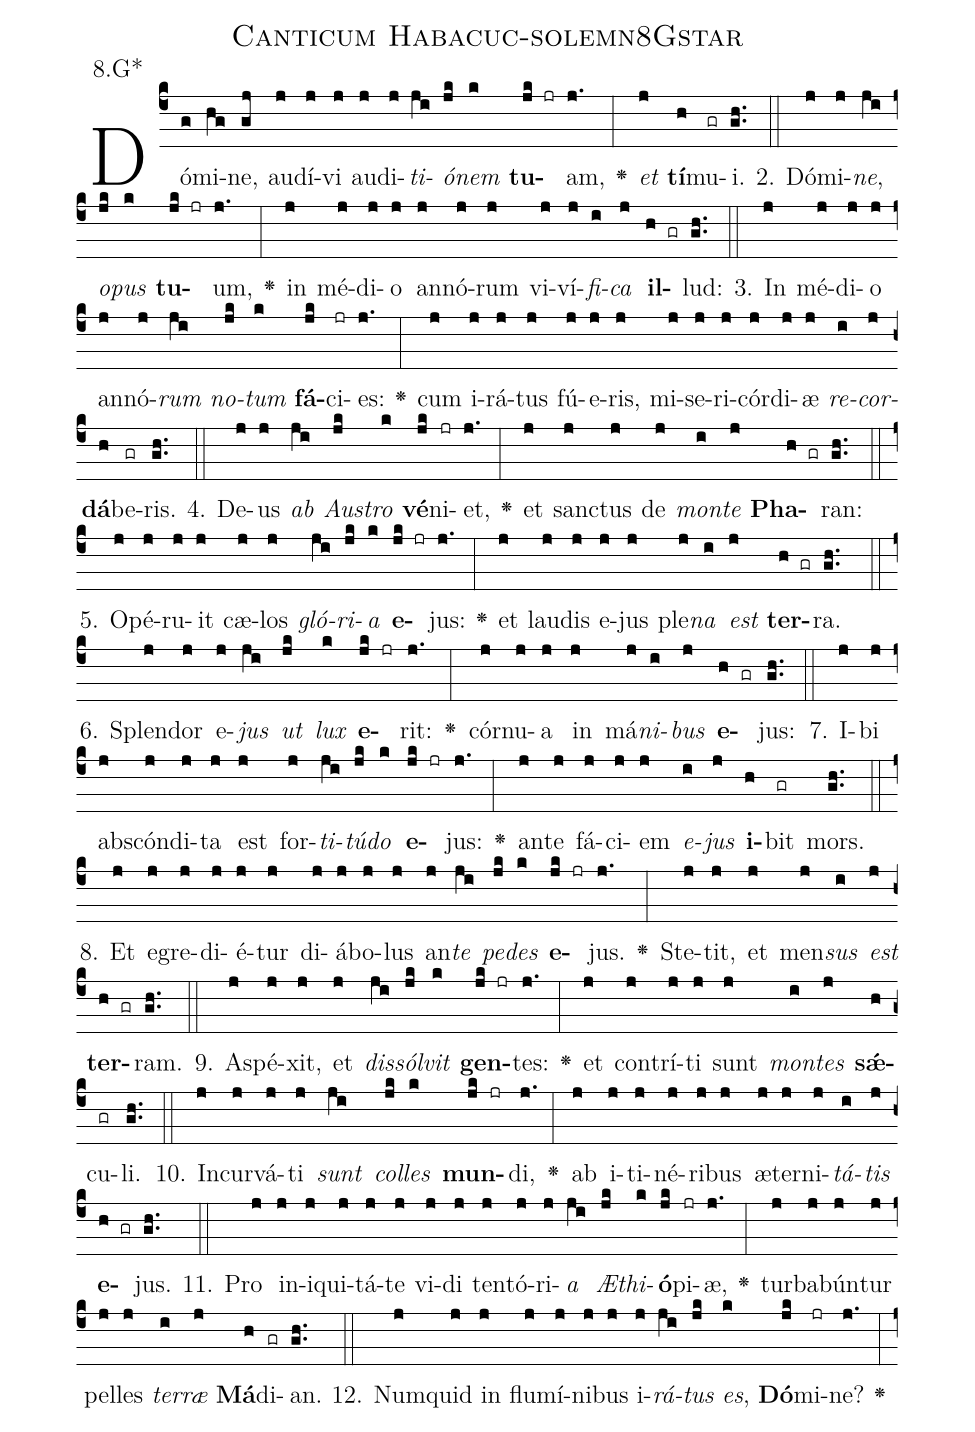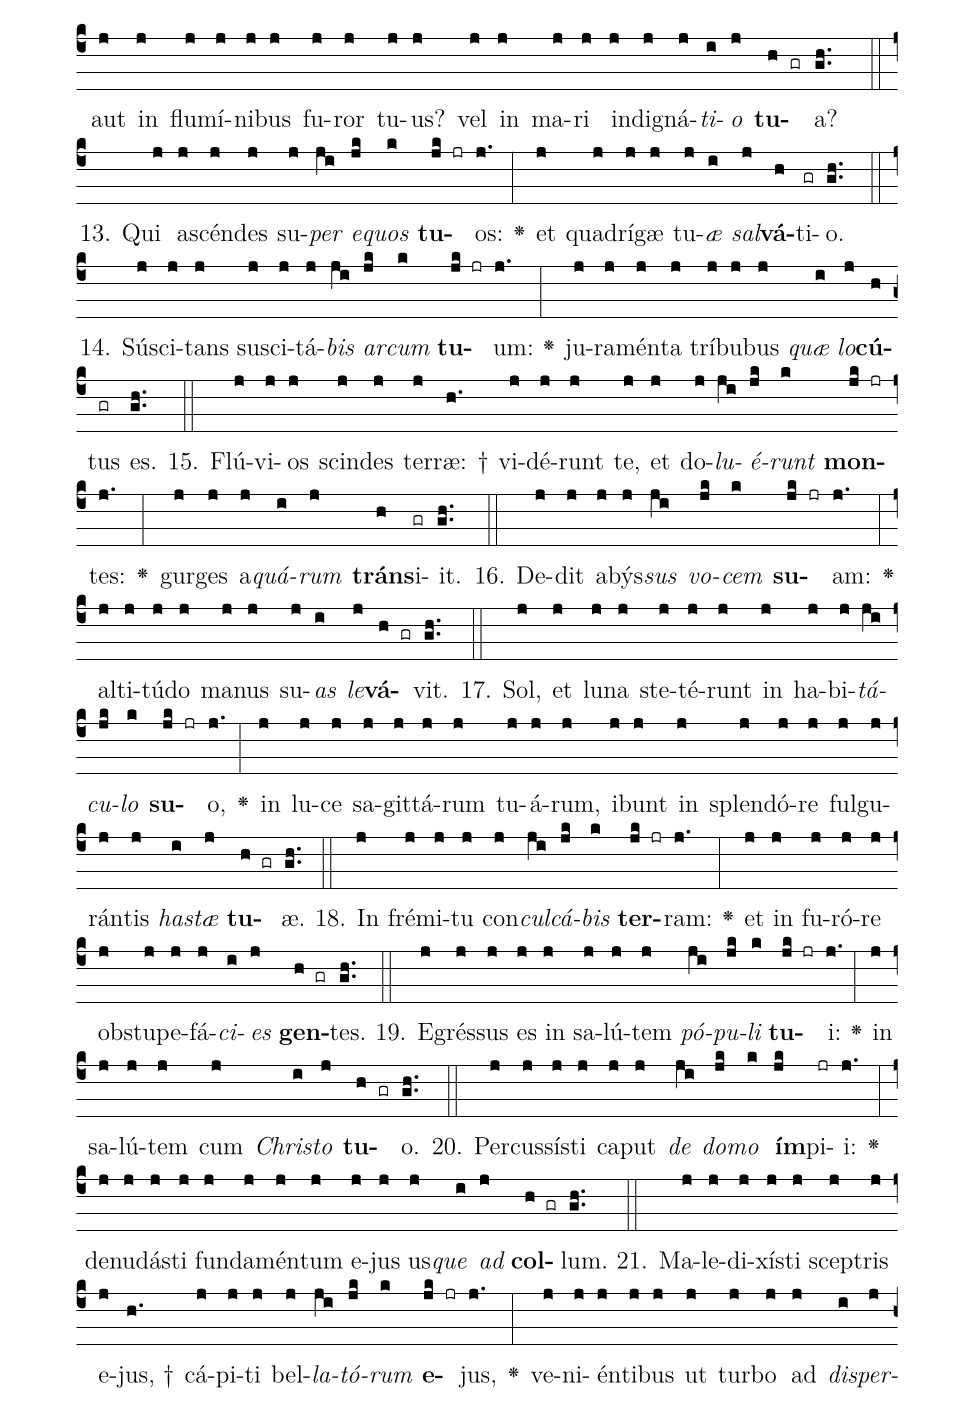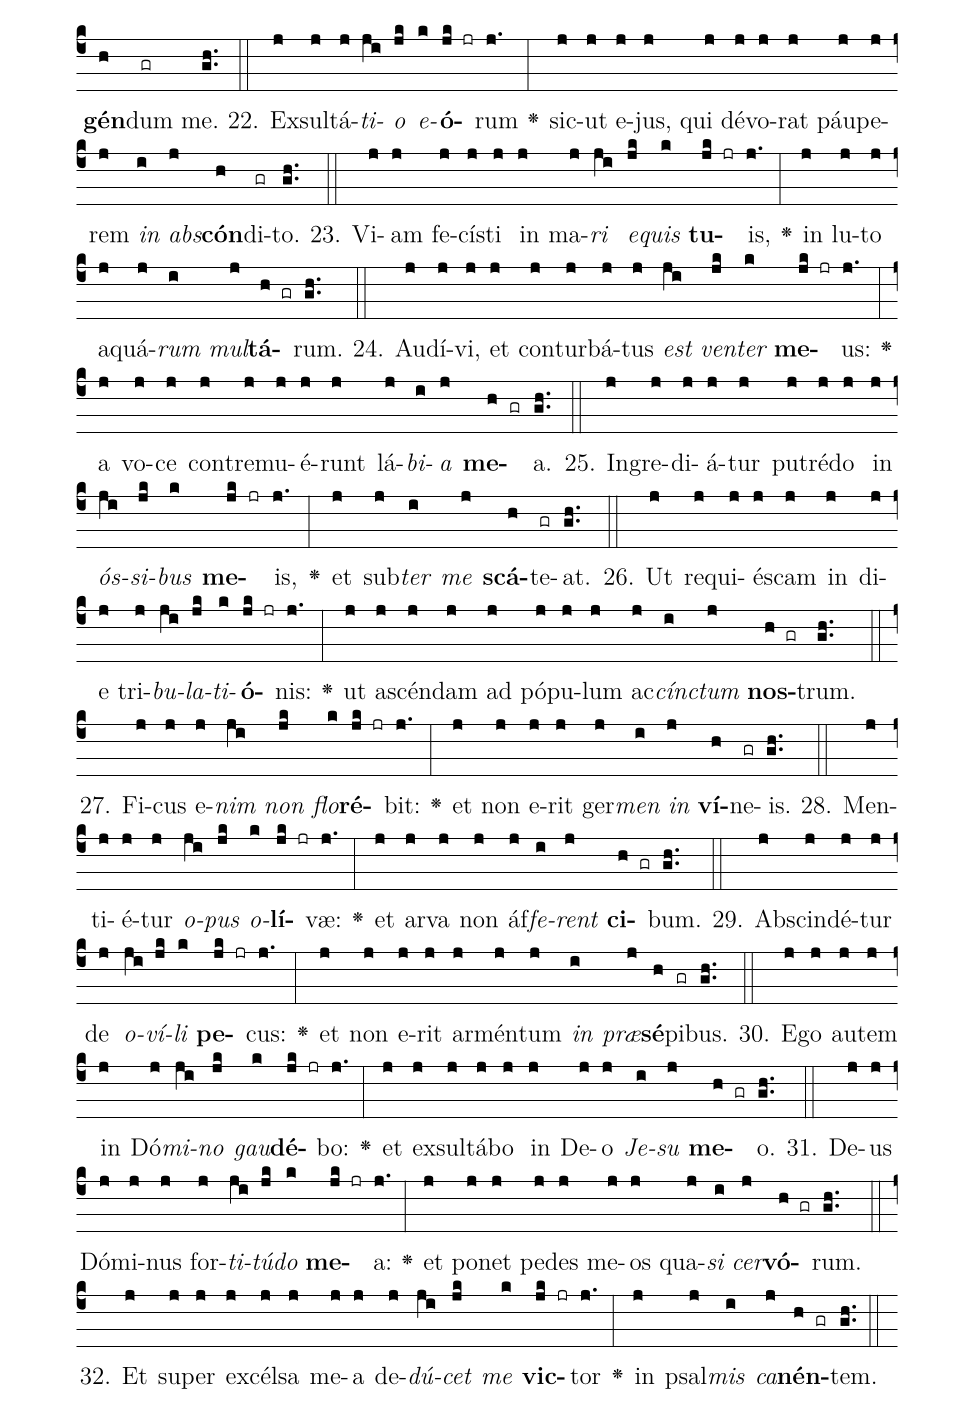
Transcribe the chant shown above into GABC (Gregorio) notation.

name: Canticum Habacuc-solemn8Gstar;
annotation: 8.G*;
%%
(c4)Dó(g)mi(hg)ne,(gj) au(j)dí(j)vi(j) au(j)di(j)<i>ti</i>(ji)<i>ó</i>(jk)<i>nem</i>(k) <b>tu</b>(jk jr)am,(j.) <v>\greheightstar</v>(:) <i>et</i>(j) <b>tí</b>(h)mu(gr)i.(gh..) (::)
2. Dó(j)mi(j)<i>ne</i>,(ji) <i>o</i>(jk)<i>pus</i>(k) <b>tu</b>(jk jr)um,(j.) <v>\greheightstar</v>(:) in(j) mé(j)di(j)o(j) an(j)nó(j)rum(j) vi(j)ví(j)<i>fi</i>(i)<i>ca</i>(j) <b>il</b>(h gr)lud:(gh..) (::)
3. In(j) mé(j)di(j)o(j) an(j)nó(j)<i>rum</i>(ji) <i>no</i>(jk)<i>tum</i>(k) <b>fá</b>(jk)ci(jr)es:(j.) <v>\greheightstar</v>(:) cum(j) i(j)rá(j)tus(j) fú(j)e(j)ris,(j) mi(j)se(j)ri(j)cór(j)di(j)æ(j) <i>re</i>(i)<i>cor</i>(j)<b>dá</b>(h)be(gr)ris.(gh..) (::)
4. De(j)us(j) <i>ab</i>(ji) <i>Aus</i>(jk)<i>tro</i>(k) <b>vé</b>(jk)ni(jr)et,(j.) <v>\greheightstar</v>(:) et(j) sanc(j)tus(j) de(j) <i>mon</i>(i)<i>te</i>(j) <b>Pha</b>(h gr)ran:(gh..) (::)
5. O(j)pé(j)ru(j)it(j) cæ(j)los(j) <i>gló</i>(ji)<i>ri</i>(jk)<i>a</i>(k) <b>e</b>(jk jr)jus:(j.) <v>\greheightstar</v>(:) et(j) lau(j)dis(j) e(j)jus(j) ple(j)<i>na</i>(i) <i>est</i>(j) <b>ter</b>(h gr)ra.(gh..) (::)
6. Splen(j)dor(j) e(j)<i>jus</i>(ji) <i>ut</i>(jk) <i>lux</i>(k) <b>e</b>(jk jr)rit:(j.) <v>\greheightstar</v>(:) cór(j)nu(j)a(j) in(j) má(j)<i>ni</i>(i)<i>bus</i>(j) <b>e</b>(h gr)jus:(gh..) (::)
7. I(j)bi(j) abs(j)cón(j)di(j)ta(j) est(j) for(j)<i>ti</i>(ji)<i>tú</i>(jk)<i>do</i>(k) <b>e</b>(jk jr)jus:(j.) <v>\greheightstar</v>(:) an(j)te(j) fá(j)ci(j)em(j) <i>e</i>(i)<i>jus</i>(j) <b>i</b>(h)bit(gr) mors.(gh..) (::)
8. Et(j) e(j)gre(j)di(j)é(j)tur(j) di(j)á(j)bo(j)lus(j) an(j)<i>te</i>(ji) <i>pe</i>(jk)<i>des</i>(k) <b>e</b>(jk jr)jus.(j.) <v>\greheightstar</v>(:) Ste(j)tit,(j) et(j) men(j)<i>sus</i>(i) <i>est</i>(j) <b>ter</b>(h gr)ram.(gh..) (::)
9. A(j)spé(j)xit,(j) et(j) <i>dis</i>(ji)<i>sól</i>(jk)<i>vit</i>(k) <b>gen</b>(jk jr)tes:(j.) <v>\greheightstar</v>(:) et(j) con(j)trí(j)ti(j) sunt(j) <i>mon</i>(i)<i>tes</i>(j) <b>sǽ</b>(h)cu(gr)li.(gh..) (::)
10. In(j)cur(j)vá(j)ti(j) <i>sunt</i>(ji) <i>col</i>(jk)<i>les</i>(k) <b>mun</b>(jk jr)di,(j.) <v>\greheightstar</v>(:) ab(j) i(j)ti(j)né(j)ri(j)bus(j) æ(j)ter(j)ni(j)<i>tá</i>(i)<i>tis</i>(j) <b>e</b>(h gr)jus.(gh..) (::)
11. Pro(j) in(j)i(j)qui(j)tá(j)te(j) vi(j)di(j) ten(j)tó(j)ri(j)<i>a</i>(ji) <i>Æ</i>(jk)<i>thi</i>(k)<b>ó</b>(jk)pi(jr)æ,(j.) <v>\greheightstar</v>(:) tur(j)ba(j)bún(j)tur(j) pel(j)les(j) <i>ter</i>(i)<i>ræ</i>(j) <b>Má</b>(h)di(gr)an.(gh..) (::)
12. Num(j)quid(j) in(j) flu(j)mí(j)ni(j)bus(j) i(j)<i>rá</i>(ji)<i>tus</i>(jk) <i>es</i>,(k) <b>Dó</b>(jk)mi(jr)ne?(j.) <v>\greheightstar</v>(:) aut(j) in(j) flu(j)mí(j)ni(j)bus(j) fu(j)ror(j) tu(j)us?(j) vel(j) in(j) ma(j)ri(j) in(j)di(j)gná(j)<i>ti</i>(i)<i>o</i>(j) <b>tu</b>(h gr)a?(gh..) (::)
13. Qui(j) a(j)scén(j)des(j) su(j)<i>per</i>(ji) <i>e</i>(jk)<i>quos</i>(k) <b>tu</b>(jk jr)os:(j.) <v>\greheightstar</v>(:) et(j) qua(j)drí(j)gæ(j) tu(j)<i>æ</i>(i) <i>sal</i>(j)<b>vá</b>(h)ti(gr)o.(gh..) (::)
14. Sú(j)sci(j)tans(j) su(j)sci(j)tá(j)<i>bis</i>(ji) <i>ar</i>(jk)<i>cum</i>(k) <b>tu</b>(jk jr)um:(j.) <v>\greheightstar</v>(:) ju(j)ra(j)mén(j)ta(j) trí(j)bu(j)bus(j) <i>quæ</i>(i) <i>lo</i>(j)<b>cú</b>(h)tus(gr) es.(gh..) (::)
15. Flú(j)vi(j)os(j) scin(j)des(j) ter(j)ræ: †(h.) vi(j)dé(j)runt(j) te,(j) et(j) do(j)<i>lu</i>(ji)<i>é</i>(jk)<i>runt</i>(k) <b>mon</b>(jk jr)tes:(j.) <v>\greheightstar</v>(:) gur(j)ges(j) a(j)<i>quá</i>(i)<i>rum</i>(j) <b>tráns</b>(h)i(gr)it.(gh..) (::)
16. De(j)dit(j) a(j)býs(j)<i>sus</i>(ji) <i>vo</i>(jk)<i>cem</i>(k) <b>su</b>(jk jr)am:(j.) <v>\greheightstar</v>(:) al(j)ti(j)tú(j)do(j) ma(j)nus(j) su(j)<i>as</i>(i) <i>le</i>(j)<b>vá</b>(h gr)vit.(gh..) (::)
17. Sol,(j) et(j) lu(j)na(j) ste(j)té(j)runt(j) in(j) ha(j)bi(j)<i>tá</i>(ji)<i>cu</i>(jk)<i>lo</i>(k) <b>su</b>(jk jr)o,(j.) <v>\greheightstar</v>(:) in(j) lu(j)ce(j) sa(j)git(j)tá(j)rum(j) tu(j)á(j)rum,(j) i(j)bunt(j) in(j) splen(j)dó(j)re(j) ful(j)gu(j)rán(j)tis(j) <i>has</i>(i)<i>tæ</i>(j) <b>tu</b>(h gr)æ.(gh..) (::)
18. In(j) fré(j)mi(j)tu(j) con(j)<i>cul</i>(ji)<i>cá</i>(jk)<i>bis</i>(k) <b>ter</b>(jk jr)ram:(j.) <v>\greheightstar</v>(:) et(j) in(j) fu(j)ró(j)re(j) ob(j)stu(j)pe(j)fá(j)<i>ci</i>(i)<i>es</i>(j) <b>gen</b>(h gr)tes.(gh..) (::)
19. E(j)grés(j)sus(j) es(j) in(j) sa(j)lú(j)tem(j) <i>pó</i>(ji)<i>pu</i>(jk)<i>li</i>(k) <b>tu</b>(jk jr)i:(j.) <v>\greheightstar</v>(:) in(j) sa(j)lú(j)tem(j) cum(j) <i>Chris</i>(i)<i>to</i>(j) <b>tu</b>(h gr)o.(gh..) (::)
20. Per(j)cus(j)sís(j)ti(j) ca(j)put(j) <i>de</i>(ji) <i>do</i>(jk)<i>mo</i>(k) <b>ím</b>(jk)pi(jr)i:(j.) <v>\greheightstar</v>(:) de(j)nu(j)dás(j)ti(j) fun(j)da(j)mén(j)tum(j) e(j)jus(j) us(j)<i>que</i>(i) <i>ad</i>(j) <b>col</b>(h gr)lum.(gh..) (::)
21. Ma(j)le(j)di(j)xís(j)ti(j) scep(j)tris(j) e(j)jus, †(h.) cá(j)pi(j)ti(j) bel(j)<i>la</i>(ji)<i>tó</i>(jk)<i>rum</i>(k) <b>e</b>(jk jr)jus,(j.) <v>\greheightstar</v>(:) ve(j)ni(j)én(j)ti(j)bus(j) ut(j) tur(j)bo(j) ad(j) <i>di</i>(i)<i>sper</i>(j)<b>gén</b>(h)dum(gr) me.(gh..) (::)
22. Ex(j)sul(j)tá(j)<i>ti</i>(ji)<i>o</i>(jk) <i>e</i>(k)<b>ó</b>(jk jr)rum(j.) <v>\greheightstar</v>(:) sic(j)ut(j) e(j)jus,(j) qui(j) dé(j)vo(j)rat(j) páu(j)pe(j)rem(j) <i>in</i>(i) <i>abs</i>(j)<b>cón</b>(h)di(gr)to.(gh..) (::)
23. Vi(j)am(j) fe(j)cís(j)ti(j) in(j) ma(j)<i>ri</i>(ji) <i>e</i>(jk)<i>quis</i>(k) <b>tu</b>(jk jr)is,(j.) <v>\greheightstar</v>(:) in(j) lu(j)to(j) a(j)quá(j)<i>rum</i>(i) <i>mul</i>(j)<b>tá</b>(h gr)rum.(gh..) (::)
24. Au(j)dí(j)vi,(j) et(j) con(j)tur(j)bá(j)tus(j) <i>est</i>(ji) <i>ven</i>(jk)<i>ter</i>(k) <b>me</b>(jk jr)us:(j.) <v>\greheightstar</v>(:) a(j) vo(j)ce(j) con(j)tre(j)mu(j)é(j)runt(j) lá(j)<i>bi</i>(i)<i>a</i>(j) <b>me</b>(h gr)a.(gh..) (::)
25. In(j)gre(j)di(j)á(j)tur(j) pu(j)tré(j)do(j) in(j) <i>ós</i>(ji)<i>si</i>(jk)<i>bus</i>(k) <b>me</b>(jk jr)is,(j.) <v>\greheightstar</v>(:) et(j) sub(j)<i>ter</i>(i) <i>me</i>(j) <b>scá</b>(h)te(gr)at.(gh..) (::)
26. Ut(j) re(j)qui(j)és(j)cam(j) in(j) di(j)e(j) tri(j)<i>bu</i>(ji)<i>la</i>(jk)<i>ti</i>(k)<b>ó</b>(jk jr)nis:(j.) <v>\greheightstar</v>(:) ut(j) a(j)scén(j)dam(j) ad(j) pó(j)pu(j)lum(j) ac(j)<i>cínc</i>(i)<i>tum</i>(j) <b>nos</b>(h gr)trum.(gh..) (::)
27. Fi(j)cus(j) e(j)<i>nim</i>(ji) <i>non</i>(jk) <i>flo</i>(k)<b>ré</b>(jk jr)bit:(j.) <v>\greheightstar</v>(:) et(j) non(j) e(j)rit(j) ger(j)<i>men</i>(i) <i>in</i>(j) <b>ví</b>(h)ne(gr)is.(gh..) (::)
28. Men(j)ti(j)é(j)tur(j) <i>o</i>(ji)<i>pus</i>(jk) <i>o</i>(k)<b>lí</b>(jk jr)væ:(j.) <v>\greheightstar</v>(:) et(j) ar(j)va(j) non(j) áf(j)<i>fe</i>(i)<i>rent</i>(j) <b>ci</b>(h gr)bum.(gh..) (::)
29. Ab(j)scin(j)dé(j)tur(j) de(j) <i>o</i>(ji)<i>ví</i>(jk)<i>li</i>(k) <b>pe</b>(jk jr)cus:(j.) <v>\greheightstar</v>(:) et(j) non(j) e(j)rit(j) ar(j)mén(j)tum(j) <i>in</i>(i) <i>præ</i>(j)<b>sé</b>(h)pi(gr)bus.(gh..) (::)
30. E(j)go(j) au(j)tem(j) in(j) Dó(j)<i>mi</i>(ji)<i>no</i>(jk) <i>gau</i>(k)<b>dé</b>(jk jr)bo:(j.) <v>\greheightstar</v>(:) et(j) ex(j)sul(j)tá(j)bo(j) in(j) De(j)o(j) <i>Je</i>(i)<i>su</i>(j) <b>me</b>(h gr)o.(gh..) (::)
31. De(j)us(j) Dó(j)mi(j)nus(j) for(j)<i>ti</i>(ji)<i>tú</i>(jk)<i>do</i>(k) <b>me</b>(jk jr)a:(j.) <v>\greheightstar</v>(:) et(j) po(j)net(j) pe(j)des(j) me(j)os(j) qua(j)<i>si</i>(i) <i>cer</i>(j)<b>vó</b>(h gr)rum.(gh..) (::)
32. Et(j) su(j)per(j) ex(j)cél(j)sa(j) me(j)a(j) de(j)<i>dú</i>(ji)<i>cet</i>(jk) <i>me</i>(k) <b>vic</b>(jk jr)tor(j.) <v>\greheightstar</v>(:) in(j) psal(j)<i>mis</i>(i) <i>ca</i>(j)<b>nén</b>(h gr)tem.(gh..) (::)
